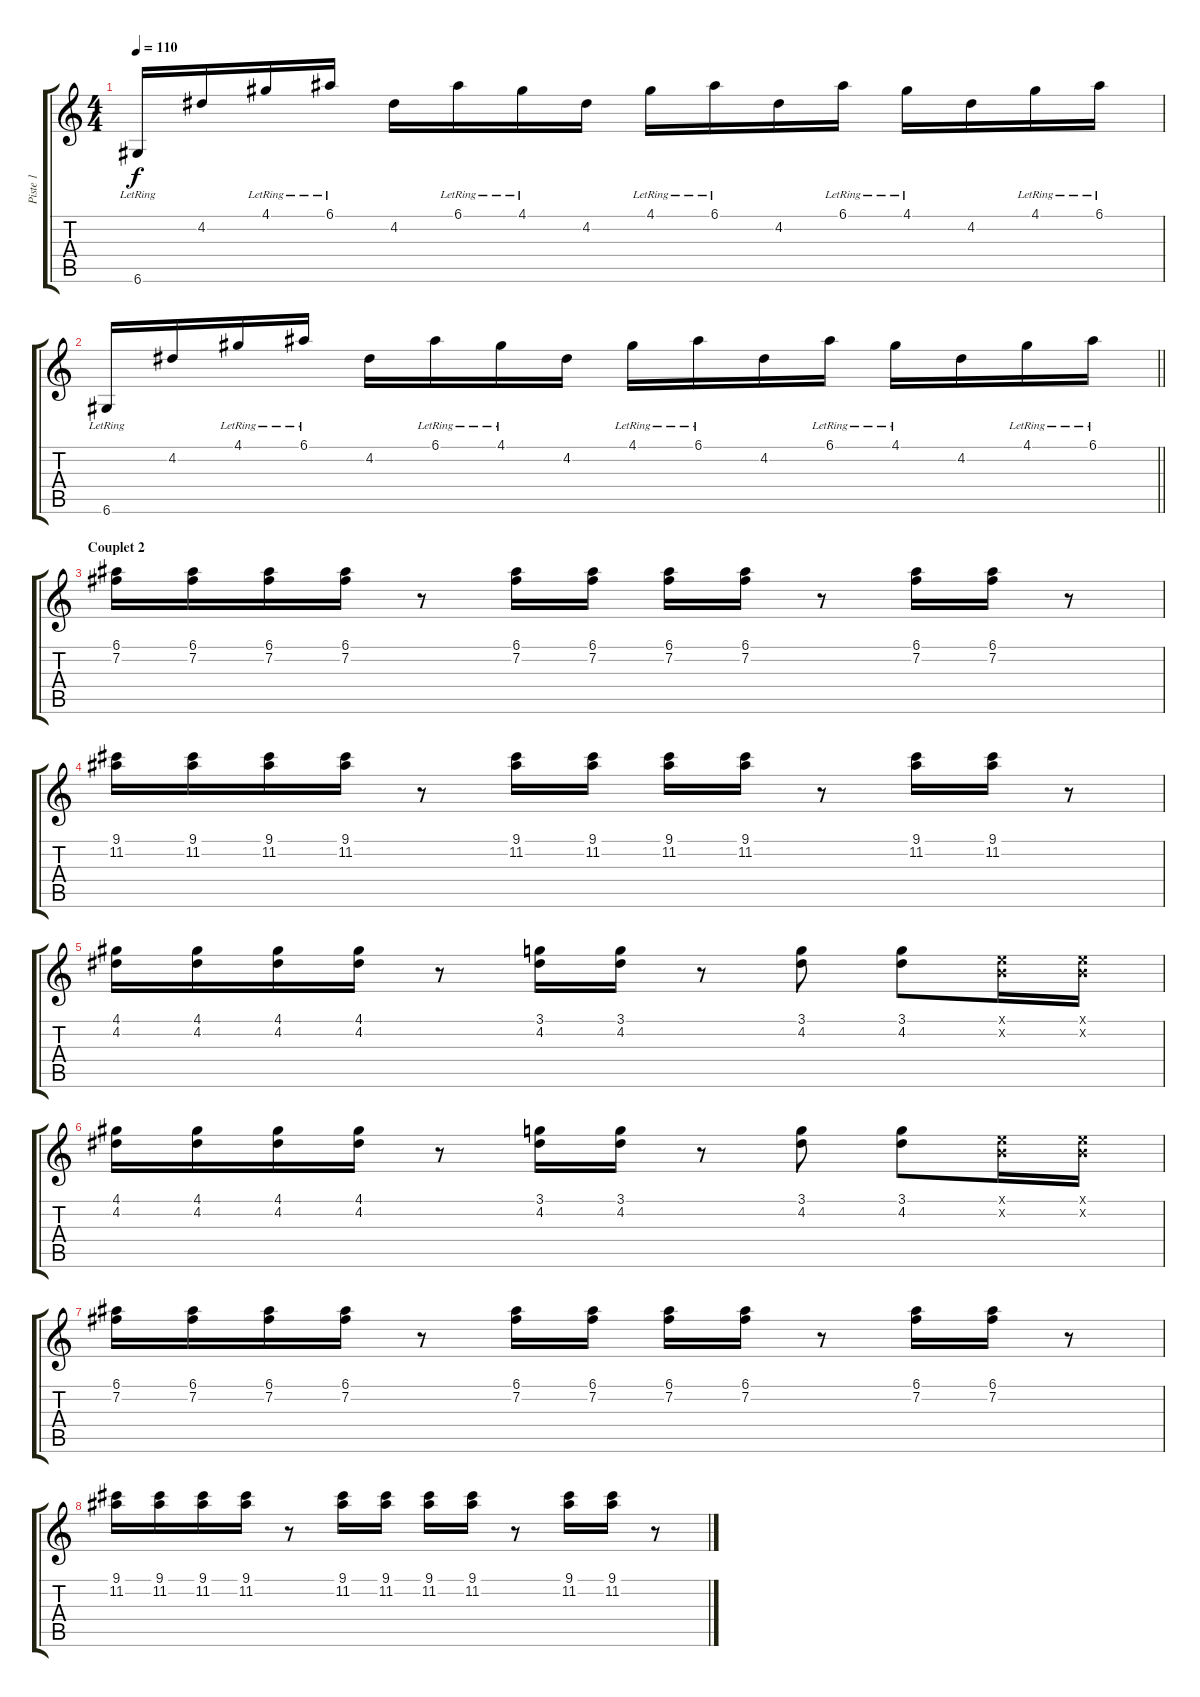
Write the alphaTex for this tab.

\track ("Piste 1" "Piste 1") {instrument overdrivenguitar}
\staff {score tabs}
\tuning (E4 B3 G3 D3 A2 D2) {hide}
\ts (4 4)
\tempo 110
\clef g2
\ks c
6.6{lr}.16{dy f} 4.2.16 4.1{lr}.16 6.1{lr}.16 4.2.16 6.1{lr}.16 4.1{lr}.16 4.2.16 4.1{lr}.16 6.1{lr}.16 4.2.16 6.1{lr}.16 4.1{lr}.16 4.2.16 4.1{lr}.16 6.1{lr}.16 |
\barLineRight lightlight
6.6{lr}.16 4.2.16 4.1{lr}.16 6.1{lr}.16 4.2.16 6.1{lr}.16 4.1{lr}.16 4.2.16 4.1{lr}.16 6.1{lr}.16 4.2.16 6.1{lr}.16 4.1{lr}.16 4.2.16 4.1{lr}.16 6.1{lr}.16 |
\section ("" "Couplet 2")
(6.1 7.2).16 (6.1 7.2).16 (6.1 7.2).16 (6.1 7.2).16 r.8 (6.1 7.2).16 (6.1 7.2).16 (6.1 7.2).16 (6.1 7.2).16 r.8 (6.1 7.2).16 (6.1 7.2).16 r.8 |
(9.1 11.2).16 (9.1 11.2).16 (9.1 11.2).16 (9.1 11.2).16 r.8 (9.1 11.2).16 (9.1 11.2).16 (9.1 11.2).16 (9.1 11.2).16 r.8 (9.1 11.2).16 (9.1 11.2).16 r.8 |
(4.1 4.2).16 (4.1 4.2).16 (4.1 4.2).16 (4.1 4.2).16 r.8 (3.1 4.2).16 (3.1 4.2).16 r.8 (3.1 4.2).8 (3.1 4.2).8 (0.1{x} 0.2{x}).16 (0.1{x} 0.2{x}).16 |
(4.1 4.2).16 (4.1 4.2).16 (4.1 4.2).16 (4.1 4.2).16 r.8 (3.1 4.2).16 (3.1 4.2).16 r.8 (3.1 4.2).8 (3.1 4.2).8 (0.1{x} 0.2{x}).16 (0.1{x} 0.2{x}).16 |
(6.1 7.2).16 (6.1 7.2).16 (6.1 7.2).16 (6.1 7.2).16 r.8 (6.1 7.2).16 (6.1 7.2).16 (6.1 7.2).16 (6.1 7.2).16 r.8 (6.1 7.2).16 (6.1 7.2).16 r.8 |
(9.1 11.2).16 (9.1 11.2).16 (9.1 11.2).16 (9.1 11.2).16 r.8 (9.1 11.2).16 (9.1 11.2).16 (9.1 11.2).16 (9.1 11.2).16 r.8 (9.1 11.2).16 (9.1 11.2).16 r.8
